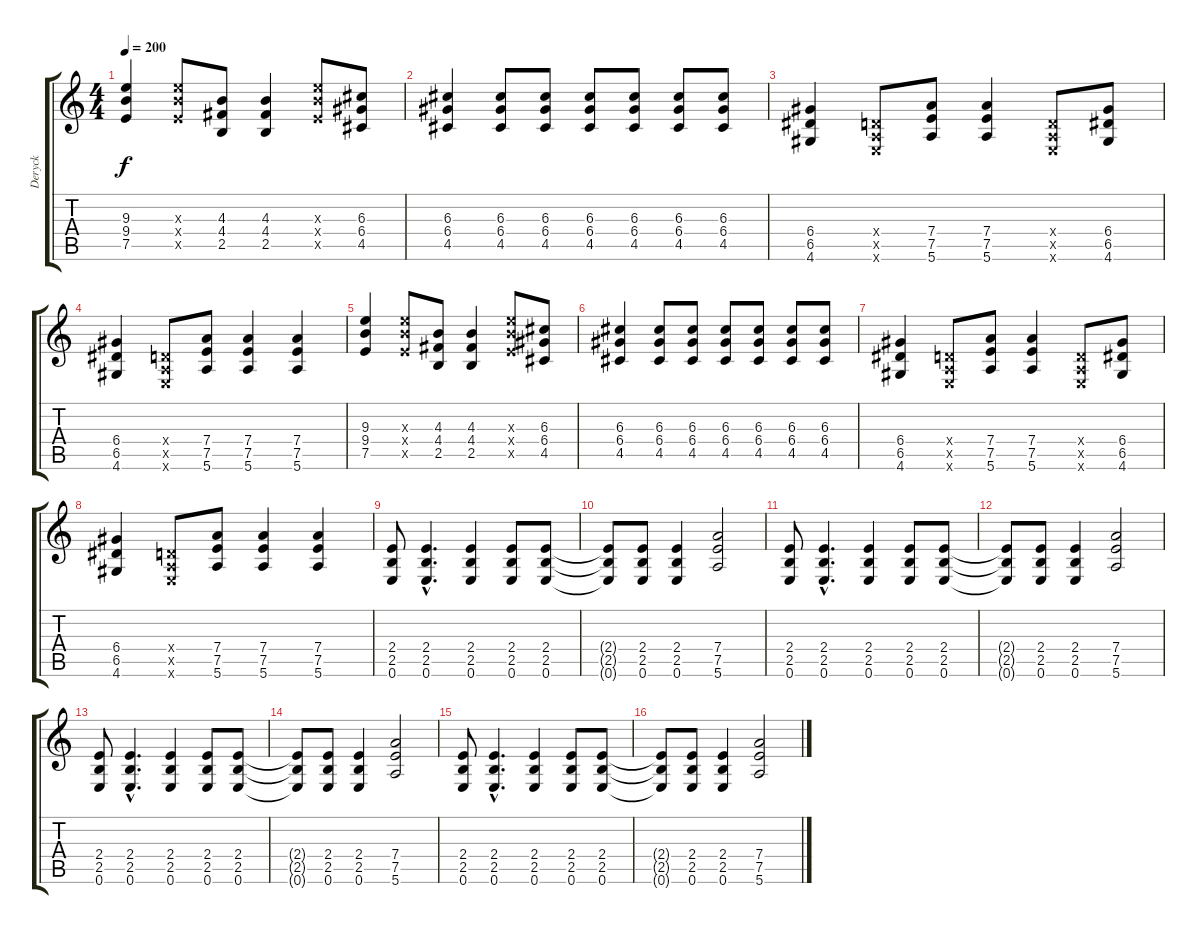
\track ("Deryck" "Deryck") {instrument distortionguitar}
\staff {score tabs}
\tuning (E4 B3 G3 D3 A2 E2) {hide}
\ts (4 4)
\tempo 200
\clef g2
\ks c
(9.3 9.4 7.5).4{dy f volume 8 instrument distortionguitar} (9.3{x} 9.4{x} 7.5{x}).8 (4.3 4.4 2.5).8 (4.3 4.4 2.5).4 (9.3{x} 9.4{x} 7.5{x}).8 (6.3 6.4 4.5).8 |
(6.3 6.4 4.5).4 (6.3 6.4 4.5).8 (6.3 6.4 4.5).8 (6.3 6.4 4.5).8 (6.3 6.4 4.5).8 (6.3 6.4 4.5).8 (6.3 6.4 4.5).8 |
(6.4 6.5 4.6).4 (0.4{x} 0.5{x} 0.6{x}).8 (7.4 7.5 5.6).8 (7.4 7.5 5.6).4 (0.4{x} 0.5{x} 0.6{x}).8 (6.4 6.5 4.6).8 |
(6.4 6.5 4.6).4 (0.4{x} 0.5{x} 0.6{x}).8 (7.4 7.5 5.6).8 (7.4 7.5 5.6).4 (7.4 7.5 5.6).4 |
(9.3 9.4 7.5).4 (9.3{x} 9.4{x} 7.5{x}).8 (4.3 4.4 2.5).8 (4.3 4.4 2.5).4 (9.3{x} 9.4{x} 7.5{x}).8 (6.3 6.4 4.5).8 |
(6.3 6.4 4.5).4 (6.3 6.4 4.5).8 (6.3 6.4 4.5).8 (6.3 6.4 4.5).8 (6.3 6.4 4.5).8 (6.3 6.4 4.5).8 (6.3 6.4 4.5).8 |
(6.4 6.5 4.6).4 (0.4{x} 0.5{x} 0.6{x}).8 (7.4 7.5 5.6).8 (7.4 7.5 5.6).4 (0.4{x} 0.5{x} 0.6{x}).8 (6.4 6.5 4.6).8 |
(6.4 6.5 4.6).4 (0.4{x} 0.5{x} 0.6{x}).8 (7.4 7.5 5.6).8 (7.4 7.5 5.6).4 (7.4 7.5 5.6).4 |
(2.4 2.5 0.6).8{volume 13} (2.4{hac} 2.5{hac} 0.6{hac}).4{d} (2.4 2.5 0.6).4 (2.4 2.5 0.6).8 (2.4 2.5 0.6).8 |
(2.4{t} 2.5{t} 0.6{t}).8 (2.4 2.5 0.6).8 (2.4 2.5 0.6).4 (7.4 7.5 5.6).2 |
(2.4 2.5 0.6).8 (2.4{hac} 2.5{hac} 0.6{hac}).4{d} (2.4 2.5 0.6).4 (2.4 2.5 0.6).8 (2.4 2.5 0.6).8 |
(2.4{t} 2.5{t} 0.6{t}).8 (2.4 2.5 0.6).8 (2.4 2.5 0.6).4 (7.4 7.5 5.6).2 |
(2.4 2.5 0.6).8 (2.4{hac} 2.5{hac} 0.6{hac}).4{d} (2.4 2.5 0.6).4 (2.4 2.5 0.6).8 (2.4 2.5 0.6).8 |
(2.4{t} 2.5{t} 0.6{t}).8 (2.4 2.5 0.6).8 (2.4 2.5 0.6).4 (7.4 7.5 5.6).2 |
(2.4 2.5 0.6).8 (2.4{hac} 2.5{hac} 0.6{hac}).4{d} (2.4 2.5 0.6).4 (2.4 2.5 0.6).8 (2.4 2.5 0.6).8 |
(2.4{t} 2.5{t} 0.6{t}).8 (2.4 2.5 0.6).8 (2.4 2.5 0.6).4 (7.4 7.5 5.6).2
